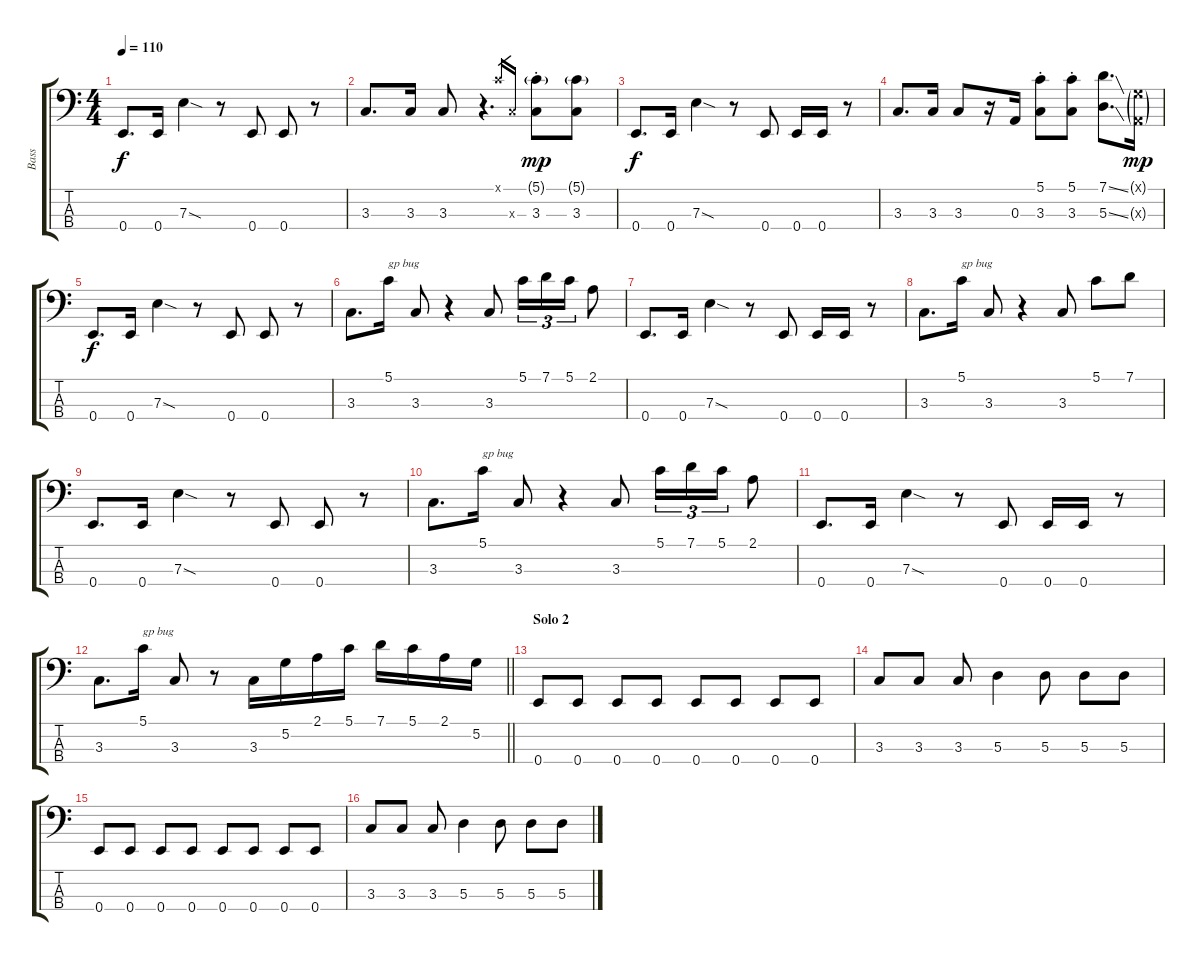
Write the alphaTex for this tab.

\track ("Bass" "Bass") {instrument fretlessbass}
\staff {score tabs}
\tuning (G2 D2 A1 E1) {hide}
\ts (4 4)
\tempo 110
\clef f4
\ks c
0.4.8{d dy f} 0.4.16 7.3{sod}.4 r.8 0.4.8 0.4.8 r.8 |
3.3.8{d} 3.3.16 3.3.8 r.4{d} 5.1{x}.16{gr} 3.3{x}.16{gr} (5.1{g st} 3.3{st}).8{dy mp} (5.1{g} 3.3).8 |
0.4.8{d dy f} 0.4.16 7.3{sod}.4 r.8 0.4.8 0.4.16 0.4.16 r.8 |
3.3.8{d} 3.3.16 3.3.8 r.16 0.3.16 (5.1{st} 3.3{st}).8 (5.1{st} 3.3{st}).8 (7.1{ss} 5.3{ss}).8{d} (0.1{g x} 0.3{g x}).16{dy mp} |
0.4.8{d dy f} 0.4.16 7.3{sod}.4 r.8 0.4.8 0.4.8 r.8 |
3.3.8{d} 5.1.16{txt "gp bug" instrument electricbassfinger} 3.3.8{instrument fretlessbass} r.4 3.3.8 5.1.16{tu (3 2)} 7.1.16{tu (3 2)} 5.1.16{tu (3 2)} 2.1.8 |
0.4.8{d} 0.4.16 7.3{sod}.4 r.8 0.4.8 0.4.16 0.4.16 r.8 |
3.3.8{d} 5.1.16{txt "gp bug" instrument electricbassfinger} 3.3.8{instrument fretlessbass} r.4 3.3.8 5.1.8 7.1.8 |
0.4.8{d} 0.4.16 7.3{sod}.4 r.8 0.4.8 0.4.8 r.8 |
3.3.8{d} 5.1.16{txt "gp bug" instrument electricbassfinger} 3.3.8{instrument fretlessbass} r.4 3.3.8 5.1.16{tu (3 2)} 7.1.16{tu (3 2)} 5.1.16{tu (3 2)} 2.1.8 |
0.4.8{d} 0.4.16 7.3{sod}.4 r.8 0.4.8 0.4.16 0.4.16 r.8 |
\barLineRight lightlight
3.3.8{d} 5.1.16{txt "gp bug" instrument electricbassfinger} 3.3.8{instrument fretlessbass} r.8 3.3.16 5.2.16 2.1.16 5.1.16 7.1.16 5.1.16 2.1.16 5.2.16 |
\section ("" "Solo 2")
0.4.8 0.4.8 0.4.8 0.4.8 0.4.8 0.4.8 0.4.8 0.4.8 |
3.3.8 3.3.8 3.3.8 5.3.4 5.3.8 5.3.8 5.3.8 |
0.4.8 0.4.8 0.4.8 0.4.8 0.4.8 0.4.8 0.4.8 0.4.8 |
3.3.8 3.3.8 3.3.8 5.3.4 5.3.8 5.3.8 5.3.8
